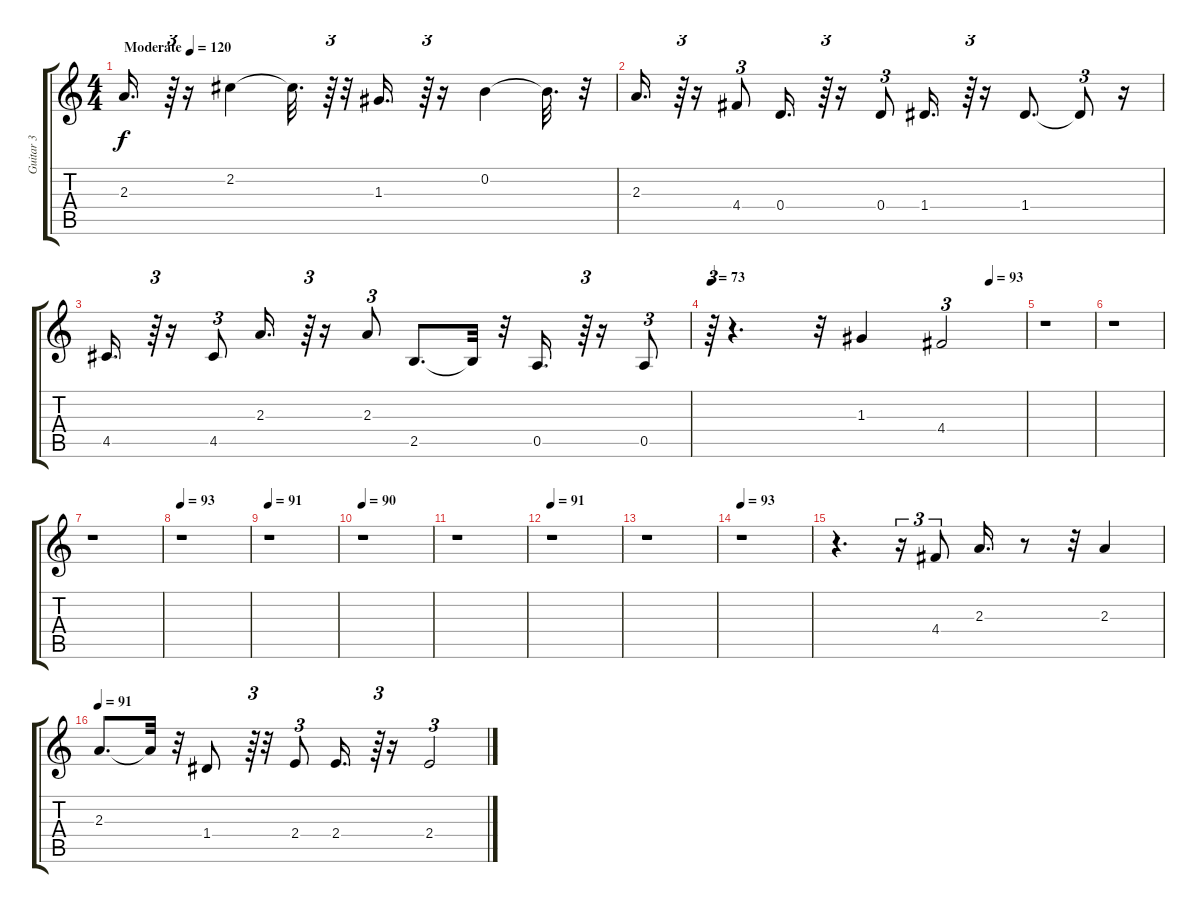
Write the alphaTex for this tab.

\track ("Guitar 3" "Guitar 3") {instrument distortionguitar}
\staff {score tabs}
\tuning (E4 B3 G3 D3 A2 E2) {hide}
\ts (4 4)
\tempo (120 "Moderate")
\tempo 77
\tempo (120 "Moderate")
\clef g2
\ks c
2.3.16{d dy f instrument distortionguitar} r.64{tu (3 2)} r.16 2.2.4 2.2{t}.32{d} r.64{tu (3 2)} r.32 1.3.16{d} r.64{tu (3 2)} r.16 0.2.4 0.2{t}.32{d} r.32 |
2.3.16{d} r.64{tu (3 2)} r.16 4.4.8{tu (3 2)} 0.4.16{d} r.64{tu (3 2)} r.16 0.4.8{tu (3 2)} 1.4.16{d} r.64{tu (3 2)} r.16 1.4.8{d} 1.4{t}.8{tu (3 2)} r.16 |
4.5.16{d} r.64{tu (3 2)} r.16 4.5.8{tu (3 2)} 2.3.16{d} r.64{tu (3 2)} r.16 2.3.8{tu (3 2)} 2.5.8{d} 2.5{t}.32 r.32 0.5.16{d} r.64{tu (3 2)} r.16 0.5.8{tu (3 2)} |
\tempo 73
\tempo (93 0.8854166666666666)
r.64{tu (3 2)} r.4{d} r.32 1.3.4 4.4.2{tu (3 2)} |
r.1 |
r.1 |
r.1 |
\tempo 93
r.1 |
\tempo 91
r.1 |
\tempo 90
r.1 |
r.1 |
\tempo 91
r.1 |
r.1 |
\tempo 93
r.1 |
r.4{d} r.16{tu (3 2)} 4.4.8{tu (3 2)} 2.3.16{d} r.8 r.32 2.3.4 |
\tempo 91
2.3.8{d} 2.3{t}.32 r.32 1.4.8 r.64{tu (3 2)} r.32 2.4.8{tu (3 2)} 2.4.16{d} r.64{tu (3 2)} r.16 2.4.2{tu (3 2)}
